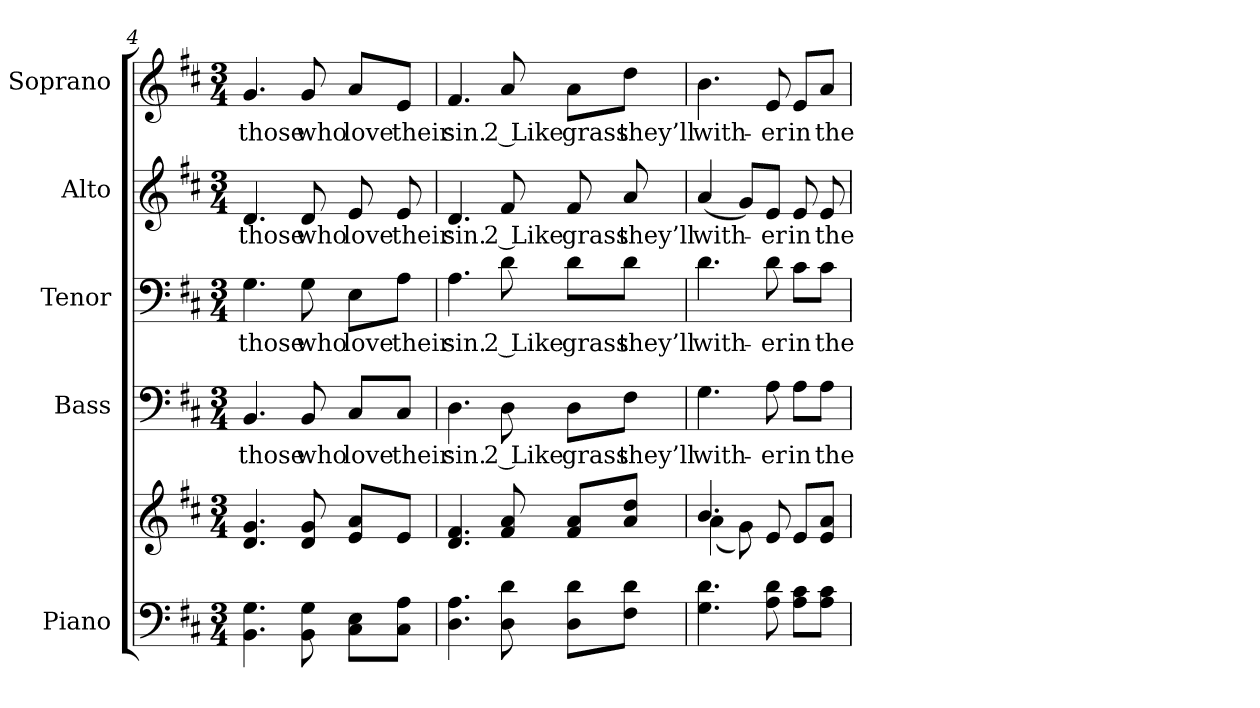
**kern	**kern	**kern	**text	**kern	**text	**kern	**text	**kern	**text
*part5	*part5	*part4	*part4	*part3	*part3	*part2	*part2	*part1	*part1
*staff6	*staff5	*staff4	*staff4	*staff3	*staff3	*staff2	*staff2	*staff1	*staff1
*I"Piano	*	*I"Bass	*	*I"Tenor	*	*I"Alto	*	*I"Soprano	*
*I'Pno.	*	*I'B.	*	*I'T.	*	*I'A.	*	*I'S.	*
!!LO:PB:g=z
*clefF4	*clefG2	*clefF4	*	*clefF4	*	*clefG2	*	*clefG2	*
*k[f#c#]	*k[f#c#]	*k[f#c#]	*	*k[f#c#]	*	*k[f#c#]	*	*k[f#c#]	*
*D:	*D:	*D:	*	*D:	*	*D:	*	*D:	*
*M3/4	*M3/4	*M3/4	*	*M3/4	*	*M3/4	*	*M3/4	*
=4	=4	=4	=4	=4	=4	=4	=4	=4	=4
!	!	!	!LO:LY:b:color=#000000	!	!	!	!	!	!
!	!	!	!	!	!LO:LY:b:color=#000000	!	!	!	!
!	!	!	!	!	!	!	!LO:LY:b:color=#000000	!	!
!	!	!	!	!	!	!	!	!	!LO:LY:b:color=#000000
4.BBi\ 4.Gi	4.di/ 4.gi	4.BBi/	those	4.Gi\	those	4.di/	those	4.gi/	those
!	!	!	!LO:LY:b:color=#000000	!	!	!	!	!	!
!	!	!	!	!	!LO:LY:b:color=#000000	!	!	!	!
!	!	!	!	!	!	!	!LO:LY:b:color=#000000	!	!
!	!	!	!	!	!	!	!	!	!LO:LY:b:color=#000000
8BBi\ 8Gi	8di/ 8gi	8BBi/	who	8Gi\	who	8di/	who	8gi/	who
!	!	!	!LO:LY:b:color=#000000	!	!	!	!	!	!
!	!	!	!	!	!LO:LY:b:color=#000000	!	!	!	!
!	!	!	!	!	!	!	!LO:LY:b:color=#000000	!	!
!	!	!	!	!	!	!	!	!	!LO:LY:b:color=#000000
8C#i\ 8Ei\L	8ei/ 8ai/L	8C#i/L	love	8Ei\L	love	8ei/	love	8ai/L	love
!	!	!	!LO:LY:b:color=#000000	!	!	!	!	!	!
!	!	!	!	!	!LO:LY:b:color=#000000	!	!	!	!
!	!	!	!	!	!	!	!LO:LY:b:color=#000000	!	!
!	!	!	!	!	!	!	!	!	!LO:LY:b:color=#000000
8C#i\ 8Ai\J	8ei/J	8C#i/J	their	8Ai\J	their	8ei/	their	8ei/J	their
=5	=5	=5	=5	=5	=5	=5	=5	=5	=5
!	!	!	!LO:LY:b:color=#000000	!	!	!	!	!	!
!	!	!	!	!	!LO:LY:b:color=#000000	!	!	!	!
!	!	!	!	!	!	!	!LO:LY:b:color=#000000	!	!
!	!	!	!	!	!	!	!	!	!LO:LY:b:color=#000000
4.Di\ 4.Ai	4.di/ 4.f#i	4.Di\	sin.	4.Ai\	sin.	4.di/	sin.	4.f#i/	sin.
!	!	!	!LO:LY:b:color=#000000	!	!	!	!	!	!
!	!	!	!	!	!LO:LY:b:color=#000000	!	!	!	!
!	!	!	!	!	!	!	!LO:LY:b:color=#000000	!	!
!	!	!	!	!	!	!	!	!	!LO:LY:b:color=#000000
8Di\ 8di	8f#i/ 8ai	8Di\	2 Like	8di\	2 Like	8f#i/	2 Like	8ai/	2 Like
!	!	!	!LO:LY:b:color=#000000	!	!	!	!	!	!
!	!	!	!	!	!LO:LY:b:color=#000000	!	!	!	!
!	!	!	!	!	!	!	!LO:LY:b:color=#000000	!	!
!	!	!	!	!	!	!	!	!	!LO:LY:b:color=#000000
8Di\ 8di\L	8f#i/ 8ai/L	8Di\L	grass	8di\L	grass	8f#i/	grass	8ai\L	grass
!	!	!	!LO:LY:b:color=#000000	!	!	!	!	!	!
!	!	!	!	!	!LO:LY:b:color=#000000	!	!	!	!
!	!	!	!	!	!	!	!LO:LY:b:color=#000000	!	!
!	!	!	!	!	!	!	!	!	!LO:LY:b:color=#000000
8F#i\ 8di\J	8ai/ 8ddi/J	8F#i\J	they’ll	8di\J	they’ll	8ai/	they’ll	8ddi\J	they’ll
=6	=6	=6	=6	=6	=6	=6	=6	=6	=6
*	*^	*	*	*	*	*	*	*	*
!	!	!	!	!LO:LY:b:color=#000000	!	!	!	!	!	!
!	!	!	!	!	!	!LO:LY:b:color=#000000	!	!	!	!
!	!	!	!	!	!	!	!	!LO:LY:b:color=#000000	!	!
*	*	*	*	*	*	*	*^	*	*	*
!	!	!	!	!	!	!	!	!	!	!	!LO:LY:b:color=#000000
4.Gi\ 4.di	4.bi/	(4ai\	4.Gi\	with-	4.di\	with-	(4ai/	4.ryy	with-	4.bi\	with-
.	.	8gi\)	.	.	.	.	8gi/L)	.	.	.	.
!	!	!	!	!LO:LY:b:color=#000000	!	!	!	!	!	!	!
!	!	!	!	!	!	!LO:LY:b:color=#000000	!	!	!	!	!
!	!	!	!	!	!	!	!	!	!LO:LY:b:color=#000000	!	!
!	!	!	!	!	!	!	!	!	!	!	!LO:LY:b:color=#000000
8Ai\ 8di	8ei/	8ryy	8Ai\	-er	8di\	-er	8ei/J	8ryy	-er	8ei/	-er
!	!	!	!	!LO:LY:b:color=#000000	!	!	!	!	!	!	!
!	!	!	!	!	!	!LO:LY:b:color=#000000	!	!	!	!	!
!	!	!	!	!	!	!	!	!	!LO:LY:b:color=#000000	!	!
!	!	!	!	!	!	!	!	!	!	!	!LO:LY:b:color=#000000
8Ai\ 8c#i\L	8ei/L	4ryy	8Ai\L	in	8c#i\L	in	8ei/	4ryy	in	8ei/L	in
!	!	!	!	!LO:LY:b:color=#000000	!	!	!	!	!	!	!
!	!	!	!	!	!	!LO:LY:b:color=#000000	!	!	!	!	!
!	!	!	!	!	!	!	!	!	!LO:LY:b:color=#000000	!	!
!	!	!	!	!	!	!	!	!	!	!	!LO:LY:b:color=#000000
8Ai\ 8c#i\J	8ei/ 8ai/J	.	8Ai\J	the	8c#i\J	the	8ei/	.	the	8ai/J	the
*	*v	*v	*	*	*	*	*v	*v	*	*	*
=	=	=	=	=	=	=	=	=	=
*-	*-	*-	*-	*-	*-	*-	*-	*-	*-
